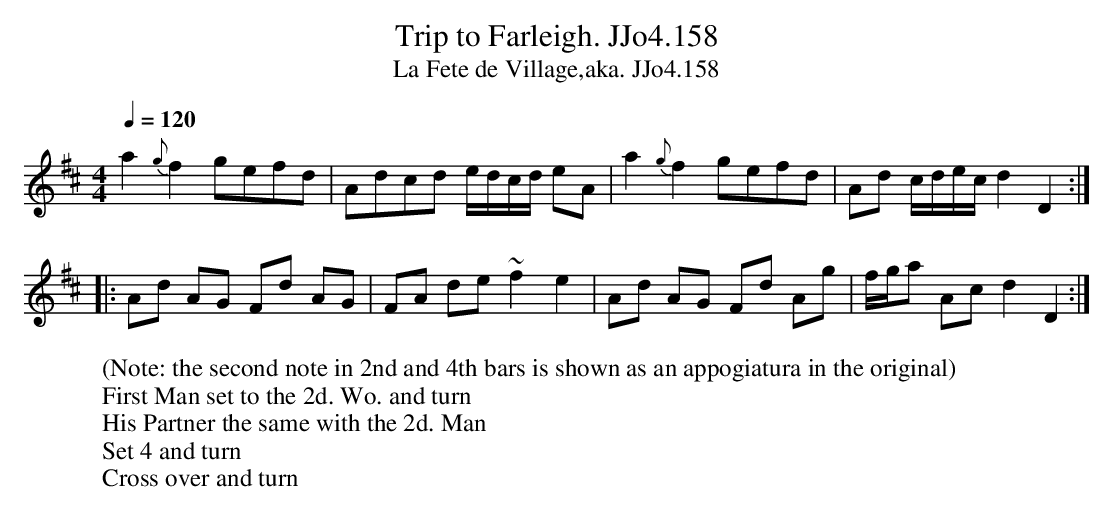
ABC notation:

X:1
T:Trip to Farleigh. JJo4.158
T:La Fete de Village,aka. JJo4.158
M:4/4
Q:1/4=120
L:1/8
K:D
a2{g}f2 gefd | Adcd e/d/c/d/ eA | a2{g}f2 gefd | Ad c/d/e/c/d2D2 :|
|: Ad AG Fd AG | FA de ~f2e2 | Ad AG Fd Ag | f/g/a Ac d2 D2 :|
W: (Note: the second note in 2nd and 4th bars is shown as an appogiatura in the original)
W:First Man set to the 2d. Wo. and turn
W:His Partner the same with the 2d. Man
W:Set 4 and turn
W:Cross over and turn
